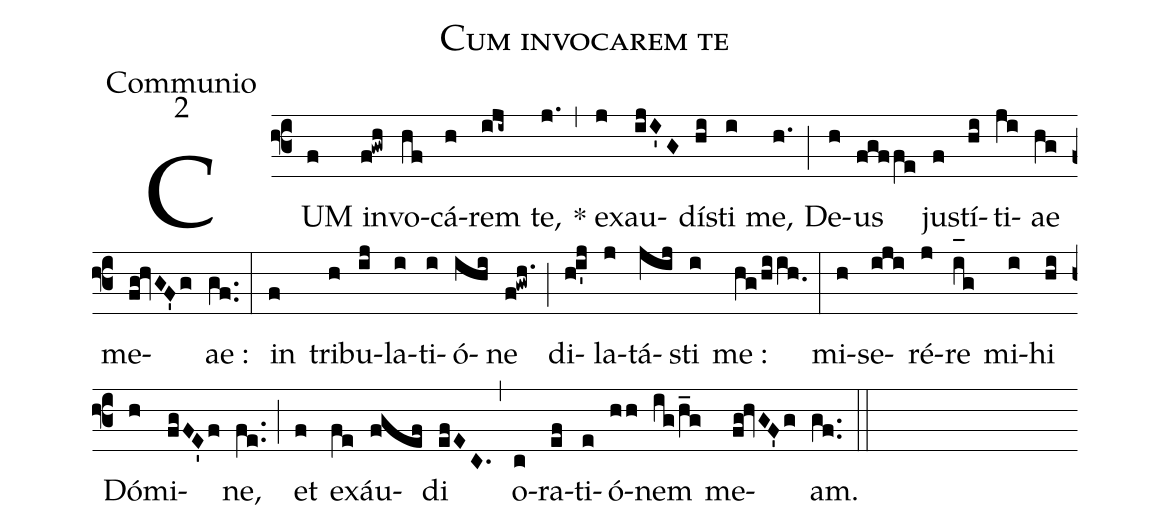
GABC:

name:Cum invocarem te;
office-part:Communio;
mode:2;
%%
(f3) CUM(f) in(f!gwh)vo(hf)cá(h)rem(iji~) te,(j.) (,) * ex(j)au(ijI'G)dí(hi)sti(i) me,(h.) (;) De(h)us(fgffe) ju(f)stí(hi)ti(ji)ae(hg) me(fg!hvGF'g)ae :(gf..) (:) in(f) tri(h)bu(ij)la(i)ti(i)ó(ihi)ne(f!gwh.) (;) di(hi'j)la(j)tá(jij)sti(i) me :(hg/hiih.0) (:) mi(h)se(iji)ré(j)re(i_[oh:h]g) mi(i)hi(hi) Dó(h)mi(fgFE'f)ne,(fe..) (;) et(f) ex(fe)áu(fgef)di(efEC.) (,) o(c)ra(ef)ti(e)ó(hh)nem(ig/h_g) me(fg!hvGF'g)am.(gf..) (::)
